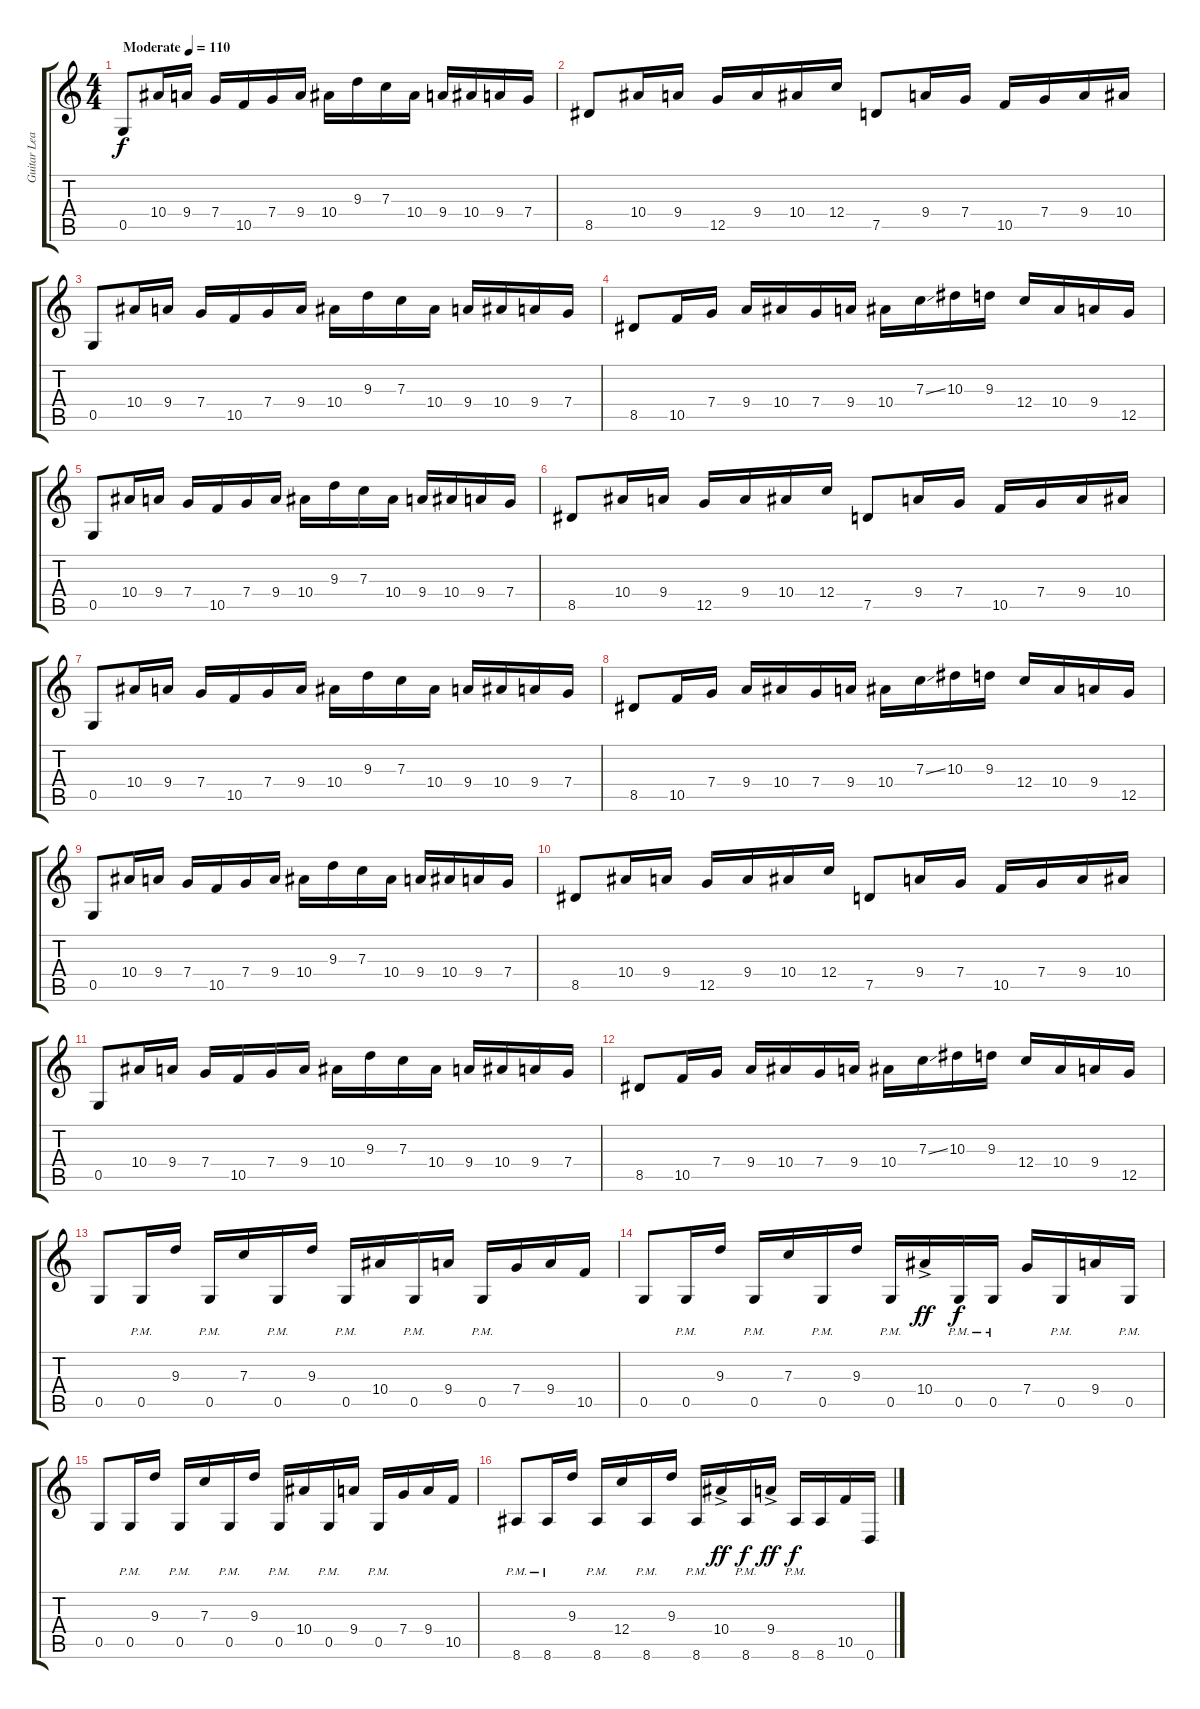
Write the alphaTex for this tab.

\track ("Guitar Lead Tonal" "Guitar Lea") {instrument distortionguitar}
\staff {score tabs}
\tuning (D4 A3 F3 C3 G2 D2) {hide}
\ts (4 4)
\tempo (110 "Moderate")
\clef g2
\ks c
0.5.8{dy f instrument distortionguitar} 10.4.16 9.4.16 7.4.16 10.5.16 7.4.16 9.4.16 10.4.16 9.3.16 7.3.16 10.4.16 9.4.16 10.4.16 9.4.16 7.4.16 |
8.5.8 10.4.16 9.4.16 12.5.16 9.4.16 10.4.16 12.4.16 7.5.8 9.4.16 7.4.16 10.5.16 7.4.16 9.4.16 10.4.16 |
0.5.8 10.4.16 9.4.16 7.4.16 10.5.16 7.4.16 9.4.16 10.4.16 9.3.16 7.3.16 10.4.16 9.4.16 10.4.16 9.4.16 7.4.16 |
8.5.8 10.5.16 7.4.16 9.4.16 10.4.16 7.4.16 9.4.16 10.4.16 7.3{ss}.16 10.3.16 9.3.16 12.4.16 10.4.16 9.4.16 12.5.16 |
0.5.8 10.4.16 9.4.16 7.4.16 10.5.16 7.4.16 9.4.16 10.4.16 9.3.16 7.3.16 10.4.16 9.4.16 10.4.16 9.4.16 7.4.16 |
8.5.8 10.4.16 9.4.16 12.5.16 9.4.16 10.4.16 12.4.16 7.5.8 9.4.16 7.4.16 10.5.16 7.4.16 9.4.16 10.4.16 |
0.5.8 10.4.16 9.4.16 7.4.16 10.5.16 7.4.16 9.4.16 10.4.16 9.3.16 7.3.16 10.4.16 9.4.16 10.4.16 9.4.16 7.4.16 |
8.5.8 10.5.16 7.4.16 9.4.16 10.4.16 7.4.16 9.4.16 10.4.16 7.3{ss}.16 10.3.16 9.3.16 12.4.16 10.4.16 9.4.16 12.5.16 |
0.5.8 10.4.16 9.4.16 7.4.16 10.5.16 7.4.16 9.4.16 10.4.16 9.3.16 7.3.16 10.4.16 9.4.16 10.4.16 9.4.16 7.4.16 |
8.5.8 10.4.16 9.4.16 12.5.16 9.4.16 10.4.16 12.4.16 7.5.8 9.4.16 7.4.16 10.5.16 7.4.16 9.4.16 10.4.16 |
0.5.8 10.4.16 9.4.16 7.4.16 10.5.16 7.4.16 9.4.16 10.4.16 9.3.16 7.3.16 10.4.16 9.4.16 10.4.16 9.4.16 7.4.16 |
8.5.8 10.5.16 7.4.16 9.4.16 10.4.16 7.4.16 9.4.16 10.4.16 7.3{ss}.16 10.3.16 9.3.16 12.4.16 10.4.16 9.4.16 12.5.16 |
0.5.8 0.5{pm}.16 9.3.16 0.5{pm}.16 7.3.16 0.5{pm}.16 9.3.16 0.5{pm}.16 10.4.16 0.5{pm}.16 9.4.16 0.5{pm}.16 7.4.16 9.4.16 10.5.16 |
0.5.8 0.5{pm}.16 9.3.16 0.5{pm}.16 7.3.16 0.5{pm}.16 9.3.16 0.5{pm}.16 10.4{ac}.16{dy ff} 0.5{pm}.16{dy f} 0.5{pm}.16 7.4.16 0.5{pm}.16 9.4.16 0.5{pm}.16 |
0.5.8 0.5{pm}.16 9.3.16 0.5{pm}.16 7.3.16 0.5{pm}.16 9.3.16 0.5{pm}.16 10.4.16 0.5{pm}.16 9.4.16 0.5{pm}.16 7.4.16 9.4.16 10.5.16 |
8.6{pm}.8 8.6{pm}.16 9.3.16 8.6{pm}.16 12.4.16 8.6{pm}.16 9.3.16 8.6{pm}.16 10.4{ac}.16{dy ff} 8.6{pm}.16{dy f} 9.4{ac}.16{dy ff} 8.6{pm}.16{dy f} 8.6.16 10.5.16 0.6.16
